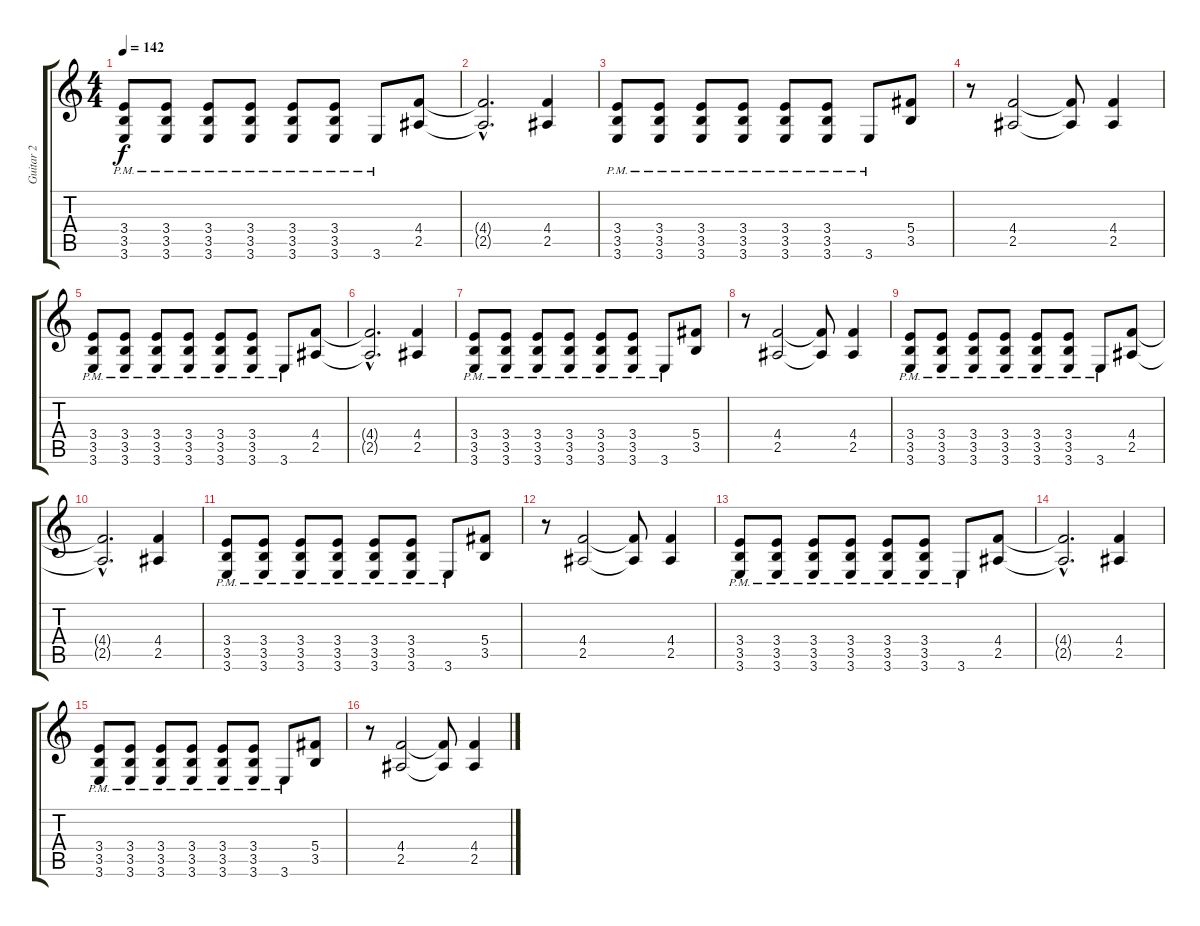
\track ("Guitar 2" "Guitar 2") {instrument distortionguitar}
\staff {score tabs}
\tuning (Eb4 Bb3 Gb3 Db3 Ab2 Db2) {hide}
\ts (4 4)
\tempo 142
\clef g2
\ks c
(3.4{pm} 3.5{pm} 3.6{pm}).8{dy f} (3.4{pm} 3.5{pm} 3.6{pm}).8 (3.4{pm} 3.5{pm} 3.6{pm}).8 (3.4{pm} 3.5{pm} 3.6{pm}).8 (3.4{pm} 3.5{pm} 3.6{pm}).8 (3.4{pm} 3.5{pm} 3.6{pm}).8 3.6{pm}.8 (4.4 2.5).8 |
(4.4{hac t} 2.5{hac t}).2{d} (4.4 2.5).4 |
(3.4{pm} 3.5{pm} 3.6{pm}).8 (3.4{pm} 3.5{pm} 3.6{pm}).8 (3.4{pm} 3.5{pm} 3.6{pm}).8 (3.4{pm} 3.5{pm} 3.6{pm}).8 (3.4{pm} 3.5{pm} 3.6{pm}).8 (3.4{pm} 3.5{pm} 3.6{pm}).8 3.6{pm}.8 (5.4 3.5).8 |
r.8 (4.4 2.5).2 (4.4{t} 2.5{t}).8 (4.4 2.5).4 |
(3.4{pm} 3.5{pm} 3.6{pm}).8 (3.4{pm} 3.5{pm} 3.6{pm}).8 (3.4{pm} 3.5{pm} 3.6{pm}).8 (3.4{pm} 3.5{pm} 3.6{pm}).8 (3.4{pm} 3.5{pm} 3.6{pm}).8 (3.4{pm} 3.5{pm} 3.6{pm}).8 3.6{pm}.8 (4.4 2.5).8 |
(4.4{hac t} 2.5{hac t}).2{d} (4.4 2.5).4 |
(3.4{pm} 3.5{pm} 3.6{pm}).8 (3.4{pm} 3.5{pm} 3.6{pm}).8 (3.4{pm} 3.5{pm} 3.6{pm}).8 (3.4{pm} 3.5{pm} 3.6{pm}).8 (3.4{pm} 3.5{pm} 3.6{pm}).8 (3.4{pm} 3.5{pm} 3.6{pm}).8 3.6{pm}.8 (5.4 3.5).8 |
r.8 (4.4 2.5).2 (4.4{t} 2.5{t}).8 (4.4 2.5).4 |
(3.4{pm} 3.5{pm} 3.6{pm}).8 (3.4{pm} 3.5{pm} 3.6{pm}).8 (3.4{pm} 3.5{pm} 3.6{pm}).8 (3.4{pm} 3.5{pm} 3.6{pm}).8 (3.4{pm} 3.5{pm} 3.6{pm}).8 (3.4{pm} 3.5{pm} 3.6{pm}).8 3.6{pm}.8 (4.4 2.5).8 |
(4.4{hac t} 2.5{hac t}).2{d} (4.4 2.5).4 |
(3.4{pm} 3.5{pm} 3.6{pm}).8 (3.4{pm} 3.5{pm} 3.6{pm}).8 (3.4{pm} 3.5{pm} 3.6{pm}).8 (3.4{pm} 3.5{pm} 3.6{pm}).8 (3.4{pm} 3.5{pm} 3.6{pm}).8 (3.4{pm} 3.5{pm} 3.6{pm}).8 3.6{pm}.8 (5.4 3.5).8 |
r.8 (4.4 2.5).2 (4.4{t} 2.5{t}).8 (4.4 2.5).4 |
(3.4{pm} 3.5{pm} 3.6{pm}).8 (3.4{pm} 3.5{pm} 3.6{pm}).8 (3.4{pm} 3.5{pm} 3.6{pm}).8 (3.4{pm} 3.5{pm} 3.6{pm}).8 (3.4{pm} 3.5{pm} 3.6{pm}).8 (3.4{pm} 3.5{pm} 3.6{pm}).8 3.6{pm}.8 (4.4 2.5).8 |
(4.4{hac t} 2.5{hac t}).2{d} (4.4 2.5).4 |
(3.4{pm} 3.5{pm} 3.6{pm}).8 (3.4{pm} 3.5{pm} 3.6{pm}).8 (3.4{pm} 3.5{pm} 3.6{pm}).8 (3.4{pm} 3.5{pm} 3.6{pm}).8 (3.4{pm} 3.5{pm} 3.6{pm}).8 (3.4{pm} 3.5{pm} 3.6{pm}).8 3.6{pm}.8 (5.4 3.5).8 |
r.8 (4.4 2.5).2 (4.4{t} 2.5{t}).8 (4.4 2.5).4
